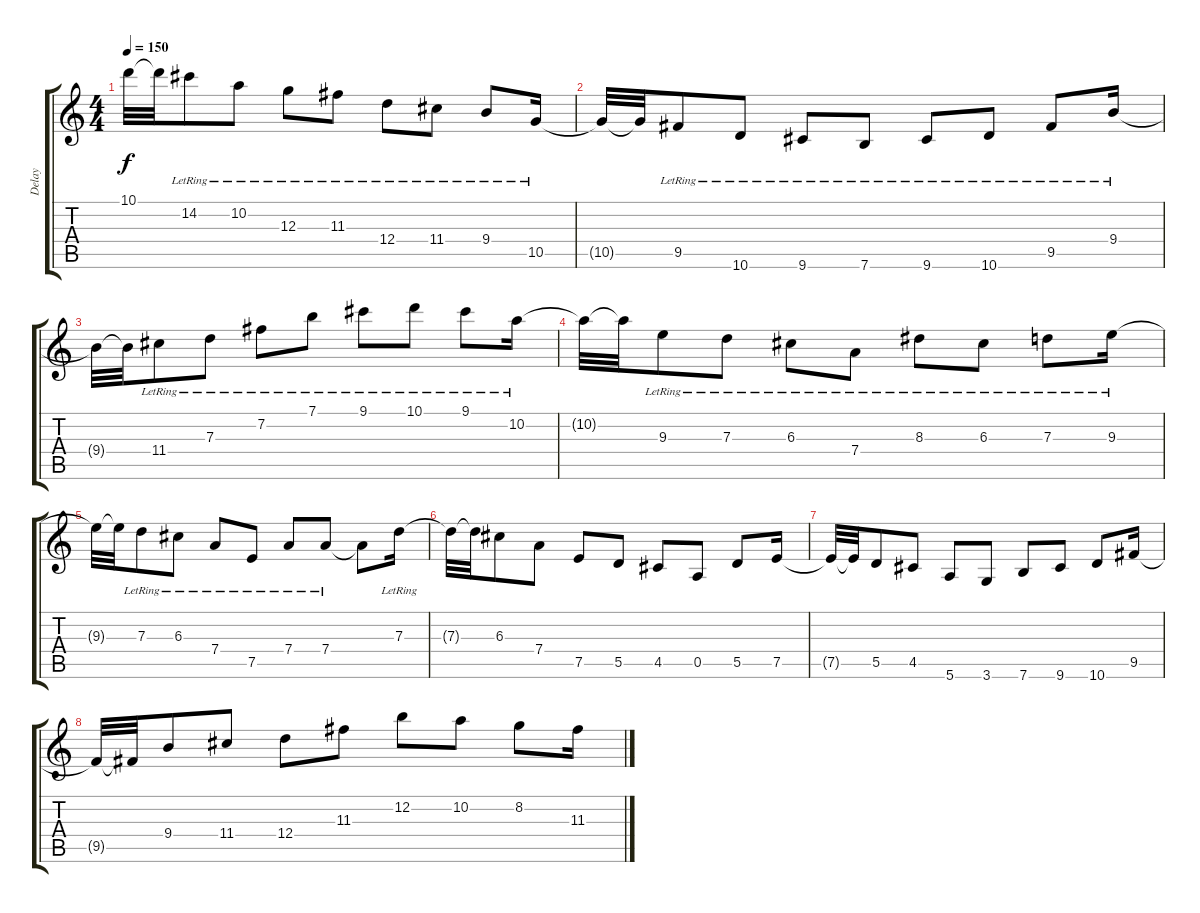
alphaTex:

\track ("Delay" "Delay") {instrument electricguitarjazz}
\staff {score tabs}
\tuning (E4 B3 G3 D3 A2 E2) {hide}
\ts (4 4)
\tempo 150
\clef g2
\ks c
10.1{t}.32{dy f} 10.1{t}.32 14.2{lr}.8 10.2{lr}.8 12.3{lr}.8 11.3{lr}.8 12.4{lr}.8 11.4{lr}.8 9.4{lr}.8 10.5{lr}.16 |
10.5{t}.32 10.5{t}.32 9.5{lr}.8 10.6{lr}.8 9.6{lr}.8 7.6{lr}.8 9.6{lr}.8 10.6{lr}.8 9.5{lr}.8 9.4{lr}.16 |
9.4{t}.32 9.4{t}.32 11.4{lr}.8 7.3{lr}.8 7.2{lr}.8 7.1{lr}.8 9.1{lr}.8 10.1{lr}.8 9.1{lr}.8 10.2{lr}.16 |
10.2{t}.32 10.2{t}.32 9.3{lr}.8 7.3{lr}.8 6.3{lr}.8 7.4{lr}.8 8.3{lr}.8 6.3{lr}.8 7.3{lr}.8 9.3{lr}.16 |
9.3{t}.32 9.3{t}.32 7.3{lr}.8 6.3{lr}.8 7.4{lr}.8 7.5{lr}.8 7.4{lr}.8 7.4{lr}.8 7.4{t}.8 7.3{lr}.16 |
7.3{t}.32 7.3{t}.32 6.3.8 7.4.8 7.5.8 5.5.8 4.5.8 0.5.8 5.5.8 7.5.16 |
7.5{t}.32 7.5{t}.32 5.5.8 4.5.8 5.6.8 3.6.8 7.6.8 9.6.8 10.6.8 9.5.16 |
9.5{t}.32 9.5{t}.32 9.4.8 11.4.8 12.4.8 11.3.8 12.2.8 10.2.8 8.2.8 11.3.16
